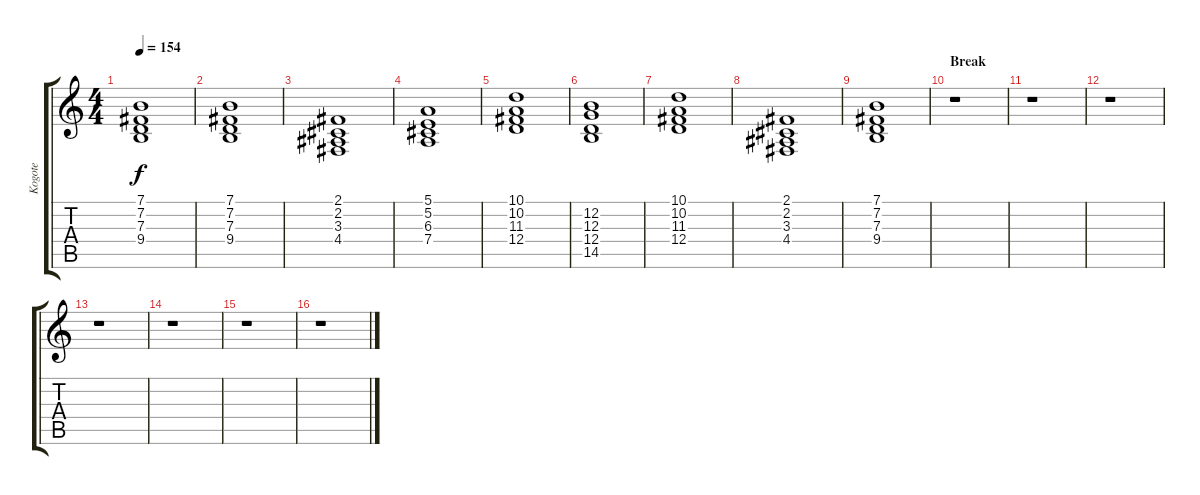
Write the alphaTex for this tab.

\track ("Kogote" "Kogote") {instrument accordion}
\staff {score tabs}
\tuning (E4 B3 G3 D3 A2 E2) {hide}
\ts (4 4)
\tempo 154
\clef g2
\ks c
(7.1 7.2 7.3 9.4).1{dy f} |
(7.1 7.2 7.3 9.4).1 |
(2.1 2.2 3.3 4.4).1 |
(5.1 5.2 6.3 7.4).1 |
(10.1 10.2 11.3 12.4).1 |
(12.2 12.3 12.4 14.5).1 |
(10.1 10.2 11.3 12.4).1 |
(2.1 2.2 3.3 4.4).1 |
(7.1 7.2 7.3 9.4).1 |
\section ("" "Break")
r.1 |
r.1 |
r.1 |
r.1 |
r.1 |
r.1 |
r.1
